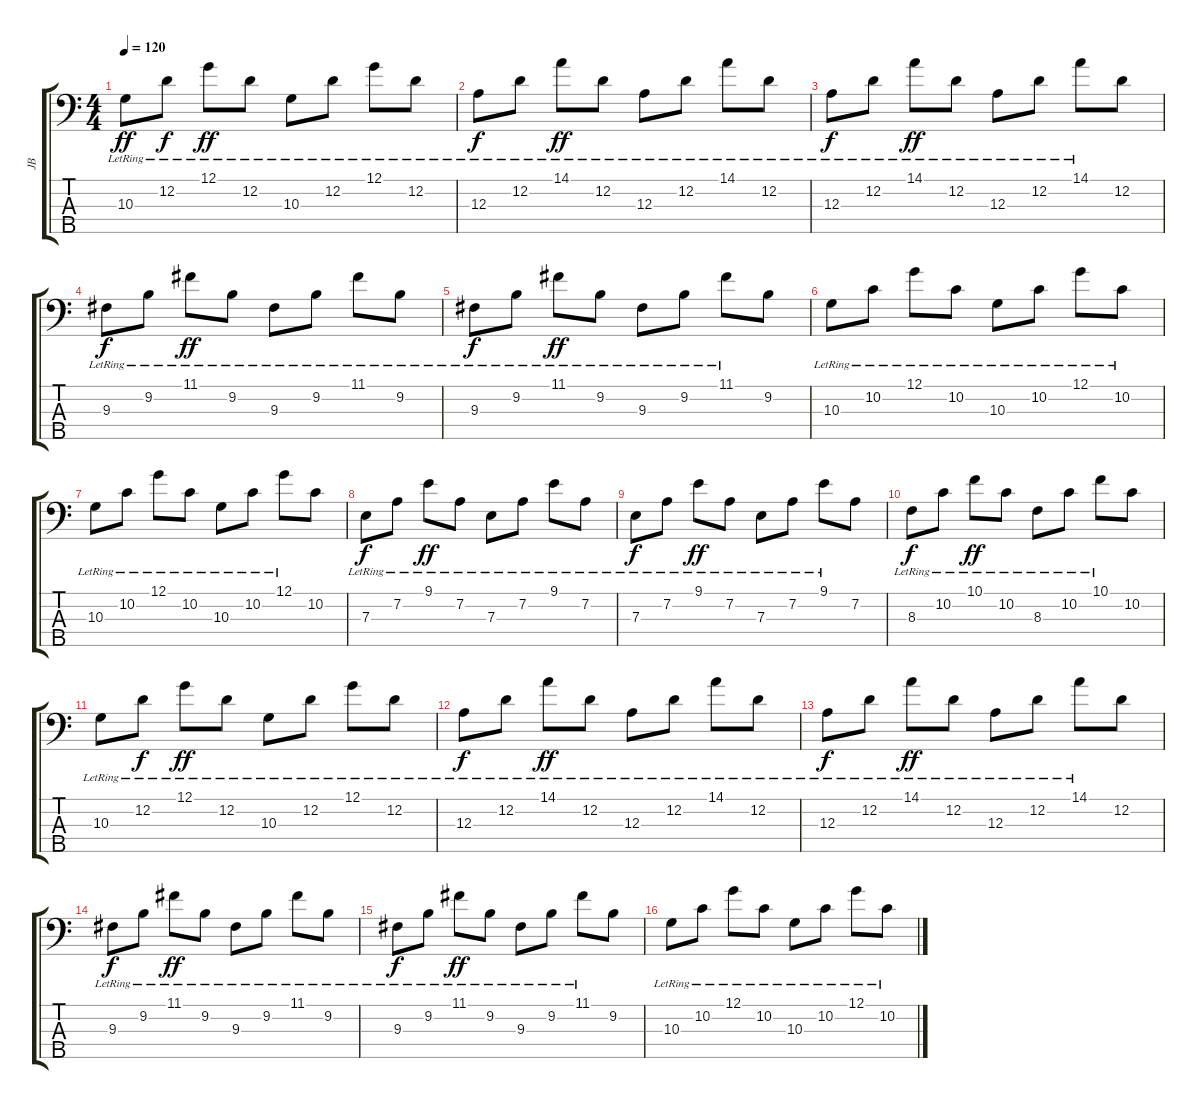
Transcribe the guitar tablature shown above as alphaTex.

\track ("JB" "JB") {instrument electricbassfinger}
\staff {score tabs}
\tuning (G2 D2 A1 E1 B0) {hide}
\ts (4 4)
\tempo 120
\clef f4
\ks c
10.3{lr}.8{dy ff} 12.2{lr}.8{dy f} 12.1{lr}.8{dy ff} 12.2{lr}.8 10.3{lr}.8 12.2{lr}.8 12.1{lr}.8 12.2{lr}.8 |
12.3{lr}.8{dy f} 12.2{lr}.8 14.1{lr}.8{dy ff} 12.2{lr}.8 12.3{lr}.8 12.2{lr}.8 14.1{lr}.8 12.2{lr}.8 |
12.3{lr}.8{dy f} 12.2{lr}.8 14.1{lr}.8{dy ff} 12.2{lr}.8 12.3{lr}.8 12.2{lr}.8 14.1{lr}.8 12.2.8 |
9.3{lr}.8{dy f} 9.2{lr}.8 11.1{lr}.8{dy ff} 9.2{lr}.8 9.3{lr}.8 9.2{lr}.8 11.1{lr}.8 9.2{lr}.8 |
9.3{lr}.8{dy f} 9.2{lr}.8 11.1{lr}.8{dy ff} 9.2{lr}.8 9.3{lr}.8 9.2{lr}.8 11.1{lr}.8 9.2.8 |
10.3{lr}.8 10.2{lr}.8 12.1{lr}.8 10.2{lr}.8 10.3{lr}.8 10.2{lr}.8 12.1{lr}.8 10.2{lr}.8 |
10.3{lr}.8 10.2{lr}.8 12.1{lr}.8 10.2{lr}.8 10.3{lr}.8 10.2{lr}.8 12.1{lr}.8 10.2.8 |
7.3{lr}.8{dy f} 7.2{lr}.8 9.1{lr}.8{dy ff} 7.2{lr}.8 7.3{lr}.8 7.2{lr}.8 9.1{lr}.8 7.2{lr}.8 |
7.3{lr}.8{dy f} 7.2{lr}.8 9.1{lr}.8{dy ff} 7.2{lr}.8 7.3{lr}.8 7.2{lr}.8 9.1{lr}.8 7.2.8 |
8.3{lr}.8{dy f} 10.2{lr}.8 10.1{lr}.8{dy ff} 10.2{lr}.8 8.3{lr}.8 10.2{lr}.8 10.1{lr}.8 10.2.8 |
10.3{lr}.8 12.2{lr}.8{dy f} 12.1{lr}.8{dy ff} 12.2{lr}.8 10.3{lr}.8 12.2{lr}.8 12.1{lr}.8 12.2{lr}.8 |
12.3{lr}.8{dy f} 12.2{lr}.8 14.1{lr}.8{dy ff} 12.2{lr}.8 12.3{lr}.8 12.2{lr}.8 14.1{lr}.8 12.2{lr}.8 |
12.3{lr}.8{dy f} 12.2{lr}.8 14.1{lr}.8{dy ff} 12.2{lr}.8 12.3{lr}.8 12.2{lr}.8 14.1{lr}.8 12.2.8 |
9.3{lr}.8{dy f} 9.2{lr}.8 11.1{lr}.8{dy ff} 9.2{lr}.8 9.3{lr}.8 9.2{lr}.8 11.1{lr}.8 9.2{lr}.8 |
9.3{lr}.8{dy f} 9.2{lr}.8 11.1{lr}.8{dy ff} 9.2{lr}.8 9.3{lr}.8 9.2{lr}.8 11.1{lr}.8 9.2.8 |
10.3{lr}.8 10.2{lr}.8 12.1{lr}.8 10.2{lr}.8 10.3{lr}.8 10.2{lr}.8 12.1{lr}.8 10.2{lr}.8
